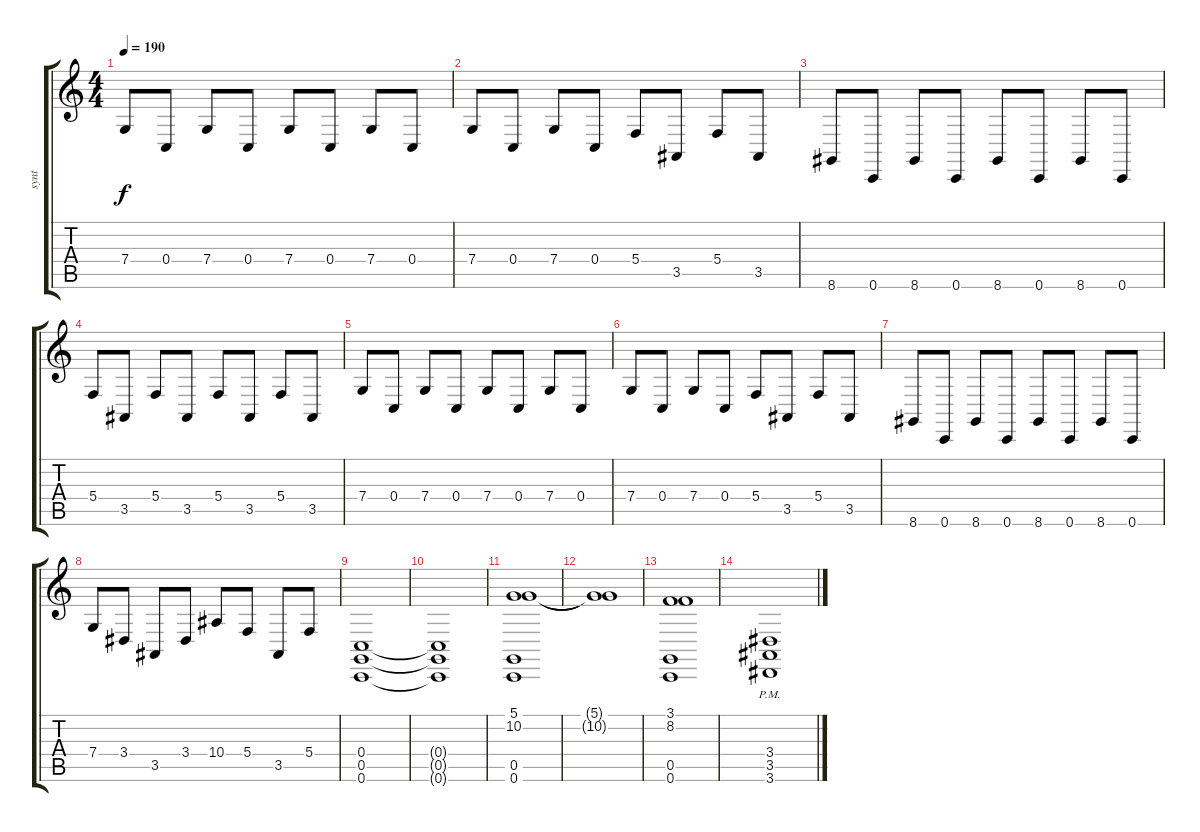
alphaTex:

\track ("synt" "synt") {instrument lead2sawtooth}
\staff {score tabs}
\tuning (D4 A3 F3 C3 G2 C2) {hide}
\ts (4 4)
\tempo 190
\clef g2
\ks c
7.4.8{dy f} 0.4.8 7.4.8 0.4.8 7.4.8 0.4.8 7.4.8 0.4.8 |
7.4.8 0.4.8 7.4.8 0.4.8 5.4.8 3.5.8 5.4.8 3.5.8 |
8.6.8 0.6.8 8.6.8 0.6.8 8.6.8 0.6.8 8.6.8 0.6.8 |
5.4.8 3.5.8 5.4.8 3.5.8 5.4.8 3.5.8 5.4.8 3.5.8 |
7.4.8 0.4.8 7.4.8 0.4.8 7.4.8 0.4.8 7.4.8 0.4.8 |
7.4.8 0.4.8 7.4.8 0.4.8 5.4.8 3.5.8 5.4.8 3.5.8 |
8.6.8 0.6.8 8.6.8 0.6.8 8.6.8 0.6.8 8.6.8 0.6.8 |
7.4.8 3.4.8 3.5.8 3.4.8 10.4.8 5.4.8 3.5.8 5.4.8 |
(0.4 0.5 0.6).1 |
(0.4{t} 0.5{t} 0.6{t}).1 |
(5.1 10.2 0.5 0.6).1 |
(5.1{t} 10.2{t}).1 |
(3.1 8.2 0.5 0.6).1 |
(3.4 3.5 3.6{pm}).1
